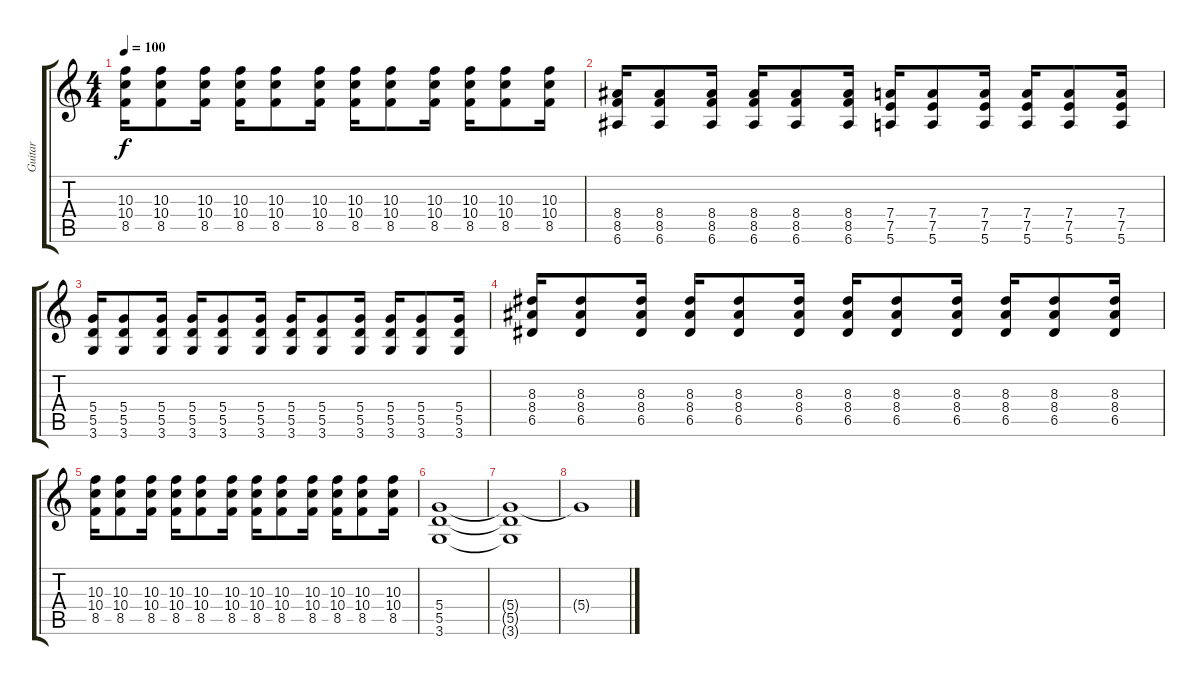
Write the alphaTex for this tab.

\track ("Guitar " "Guitar ") {instrument overdrivenguitar}
\staff {score tabs}
\tuning (E4 B3 G3 D3 A2 E2) {hide}
\ts (4 4)
\tempo 100
\clef g2
\ks c
(10.3 10.4 8.5).16{dy f} (10.3 10.4 8.5).8 (10.3 10.4 8.5).16 (10.3 10.4 8.5).16 (10.3 10.4 8.5).8 (10.3 10.4 8.5).16 (10.3 10.4 8.5).16 (10.3 10.4 8.5).8 (10.3 10.4 8.5).16 (10.3 10.4 8.5).16 (10.3 10.4 8.5).8 (10.3 10.4 8.5).16 |
(8.4 8.5 6.6).16 (8.4 8.5 6.6).8 (8.4 8.5 6.6).16 (8.4 8.5 6.6).16 (8.4 8.5 6.6).8 (8.4 8.5 6.6).16 (7.4 7.5 5.6).16 (7.4 7.5 5.6).8 (7.4 7.5 5.6).16 (7.4 7.5 5.6).16 (7.4 7.5 5.6).8 (7.4 7.5 5.6).16 |
(5.4 5.5 3.6).16 (5.4 5.5 3.6).8 (5.4 5.5 3.6).16 (5.4 5.5 3.6).16 (5.4 5.5 3.6).8 (5.4 5.5 3.6).16 (5.4 5.5 3.6).16 (5.4 5.5 3.6).8 (5.4 5.5 3.6).16 (5.4 5.5 3.6).16 (5.4 5.5 3.6).8 (5.4 5.5 3.6).16 |
(8.3 8.4 6.5).16 (8.3 8.4 6.5).8 (8.3 8.4 6.5).16 (8.3 8.4 6.5).16 (8.3 8.4 6.5).8 (8.3 8.4 6.5).16 (8.3 8.4 6.5).16 (8.3 8.4 6.5).8 (8.3 8.4 6.5).16 (8.3 8.4 6.5).16 (8.3 8.4 6.5).8 (8.3 8.4 6.5).16 |
(10.3 10.4 8.5).16 (10.3 10.4 8.5).8 (10.3 10.4 8.5).16 (10.3 10.4 8.5).16 (10.3 10.4 8.5).8 (10.3 10.4 8.5).16 (10.3 10.4 8.5).16 (10.3 10.4 8.5).8 (10.3 10.4 8.5).16 (10.3 10.4 8.5).16 (10.3 10.4 8.5).8 (10.3 10.4 8.5).16 |
(5.4 5.5 3.6).1 |
(5.4{t} 5.5{t} 3.6{t}).1 |
5.4{t}.1
